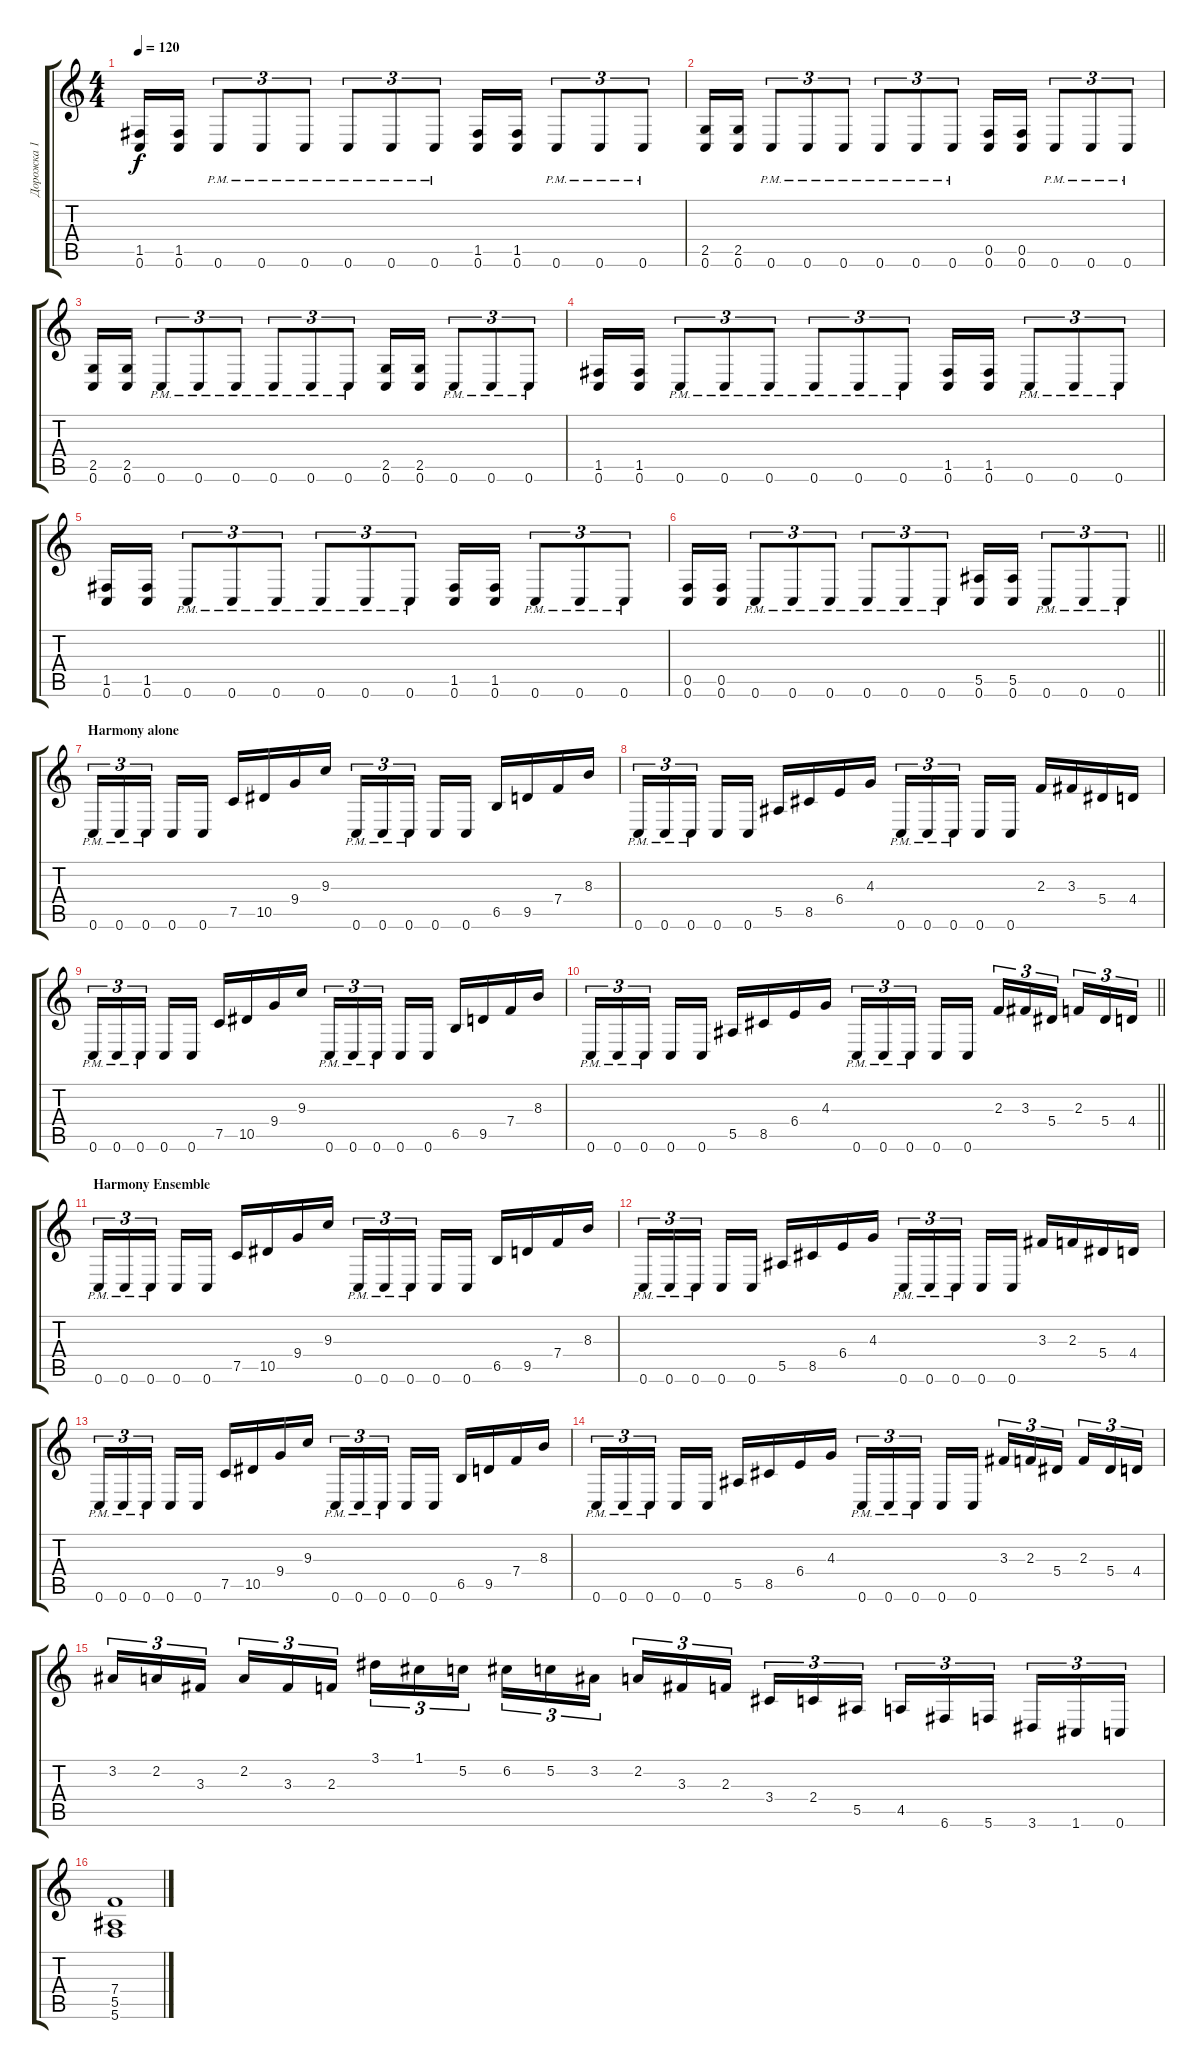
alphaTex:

\track ("Дорожка 1" "Дорожка 1") {instrument distortionguitar}
\staff {score tabs}
\tuning (C4 G3 Eb3 Bb2 F2 C2) {hide}
\ts (4 4)
\tempo 120
\clef g2
\ks c
(1.5 0.6).16{dy f} (1.5 0.6).16 0.6{pm}.8{tu (3 2)} 0.6{pm}.8{tu (3 2)} 0.6{pm}.8{tu (3 2)} 0.6{pm}.8{tu (3 2)} 0.6{pm}.8{tu (3 2)} 0.6{pm}.8{tu (3 2)} (1.5 0.6).16 (1.5 0.6).16 0.6{pm}.8{tu (3 2)} 0.6{pm}.8{tu (3 2)} 0.6{pm}.8{tu (3 2)} |
(2.5 0.6).16 (2.5 0.6).16 0.6{pm}.8{tu (3 2)} 0.6{pm}.8{tu (3 2)} 0.6{pm}.8{tu (3 2)} 0.6{pm}.8{tu (3 2)} 0.6{pm}.8{tu (3 2)} 0.6{pm}.8{tu (3 2)} (0.5 0.6).16 (0.5 0.6).16 0.6{pm}.8{tu (3 2)} 0.6{pm}.8{tu (3 2)} 0.6{pm}.8{tu (3 2)} |
(2.5 0.6).16 (2.5 0.6).16 0.6{pm}.8{tu (3 2)} 0.6{pm}.8{tu (3 2)} 0.6{pm}.8{tu (3 2)} 0.6{pm}.8{tu (3 2)} 0.6{pm}.8{tu (3 2)} 0.6{pm}.8{tu (3 2)} (2.5 0.6).16 (2.5 0.6).16 0.6{pm}.8{tu (3 2)} 0.6{pm}.8{tu (3 2)} 0.6{pm}.8{tu (3 2)} |
(1.5 0.6).16 (1.5 0.6).16 0.6{pm}.8{tu (3 2)} 0.6{pm}.8{tu (3 2)} 0.6{pm}.8{tu (3 2)} 0.6{pm}.8{tu (3 2)} 0.6{pm}.8{tu (3 2)} 0.6{pm}.8{tu (3 2)} (1.5 0.6).16 (1.5 0.6).16 0.6{pm}.8{tu (3 2)} 0.6{pm}.8{tu (3 2)} 0.6{pm}.8{tu (3 2)} |
(1.5 0.6).16 (1.5 0.6).16 0.6{pm}.8{tu (3 2)} 0.6{pm}.8{tu (3 2)} 0.6{pm}.8{tu (3 2)} 0.6{pm}.8{tu (3 2)} 0.6{pm}.8{tu (3 2)} 0.6{pm}.8{tu (3 2)} (1.5 0.6).16 (1.5 0.6).16 0.6{pm}.8{tu (3 2)} 0.6{pm}.8{tu (3 2)} 0.6{pm}.8{tu (3 2)} |
\barLineRight lightlight
(0.5 0.6).16 (0.5 0.6).16 0.6{pm}.8{tu (3 2)} 0.6{pm}.8{tu (3 2)} 0.6{pm}.8{tu (3 2)} 0.6{pm}.8{tu (3 2)} 0.6{pm}.8{tu (3 2)} 0.6{pm}.8{tu (3 2)} (5.5 0.6).16 (5.5 0.6).16 0.6{pm}.8{tu (3 2)} 0.6{pm}.8{tu (3 2)} 0.6{pm}.8{tu (3 2)} |
\section ("" "Harmony alone")
0.6{pm}.16{tu (3 2)} 0.6{pm}.16{tu (3 2)} 0.6{pm}.16{tu (3 2)} 0.6.16 0.6.16 7.5.16 10.5.16 9.4.16 9.3.16 0.6{pm}.16{tu (3 2)} 0.6{pm}.16{tu (3 2)} 0.6{pm}.16{tu (3 2)} 0.6.16 0.6.16 6.5.16 9.5.16 7.4.16 8.3.16 |
0.6{pm}.16{tu (3 2)} 0.6{pm}.16{tu (3 2)} 0.6{pm}.16{tu (3 2)} 0.6.16 0.6.16 5.5.16 8.5.16 6.4.16 4.3.16 0.6{pm}.16{tu (3 2)} 0.6{pm}.16{tu (3 2)} 0.6{pm}.16{tu (3 2)} 0.6.16 0.6.16 2.3.16 3.3.16 5.4.16 4.4.16 |
0.6{pm}.16{tu (3 2)} 0.6{pm}.16{tu (3 2)} 0.6{pm}.16{tu (3 2)} 0.6.16 0.6.16 7.5.16 10.5.16 9.4.16 9.3.16 0.6{pm}.16{tu (3 2)} 0.6{pm}.16{tu (3 2)} 0.6{pm}.16{tu (3 2)} 0.6.16 0.6.16 6.5.16 9.5.16 7.4.16 8.3.16 |
\barLineRight lightlight
0.6{pm}.16{tu (3 2)} 0.6{pm}.16{tu (3 2)} 0.6{pm}.16{tu (3 2)} 0.6.16 0.6.16 5.5.16 8.5.16 6.4.16 4.3.16 0.6{pm}.16{tu (3 2)} 0.6{pm}.16{tu (3 2)} 0.6{pm}.16{tu (3 2)} 0.6.16 0.6.16 2.3.16{tu (3 2)} 3.3.16{tu (3 2)} 5.4.16{tu (3 2)} 2.3.16{tu (3 2)} 5.4.16{tu (3 2)} 4.4.16{tu (3 2)} |
\section ("" "Harmony Ensemble")
0.6{pm}.16{tu (3 2)} 0.6{pm}.16{tu (3 2)} 0.6{pm}.16{tu (3 2)} 0.6.16 0.6.16 7.5.16 10.5.16 9.4.16 9.3.16 0.6{pm}.16{tu (3 2)} 0.6{pm}.16{tu (3 2)} 0.6{pm}.16{tu (3 2)} 0.6.16 0.6.16 6.5.16 9.5.16 7.4.16 8.3.16 |
0.6{pm}.16{tu (3 2)} 0.6{pm}.16{tu (3 2)} 0.6{pm}.16{tu (3 2)} 0.6.16 0.6.16 5.5.16 8.5.16 6.4.16 4.3.16 0.6{pm}.16{tu (3 2)} 0.6{pm}.16{tu (3 2)} 0.6{pm}.16{tu (3 2)} 0.6.16 0.6.16 3.3.16 2.3.16 5.4.16 4.4.16 |
0.6{pm}.16{tu (3 2)} 0.6{pm}.16{tu (3 2)} 0.6{pm}.16{tu (3 2)} 0.6.16 0.6.16 7.5.16 10.5.16 9.4.16 9.3.16 0.6{pm}.16{tu (3 2)} 0.6{pm}.16{tu (3 2)} 0.6{pm}.16{tu (3 2)} 0.6.16 0.6.16 6.5.16 9.5.16 7.4.16 8.3.16 |
0.6{pm}.16{tu (3 2)} 0.6{pm}.16{tu (3 2)} 0.6{pm}.16{tu (3 2)} 0.6.16 0.6.16 5.5.16 8.5.16 6.4.16 4.3.16 0.6{pm}.16{tu (3 2)} 0.6{pm}.16{tu (3 2)} 0.6{pm}.16{tu (3 2)} 0.6.16 0.6.16 3.3.16{tu (3 2)} 2.3.16{tu (3 2)} 5.4.16{tu (3 2)} 2.3.16{tu (3 2)} 5.4.16{tu (3 2)} 4.4.16{tu (3 2)} |
3.2.16{tu (3 2)} 2.2.16{tu (3 2)} 3.3.16{tu (3 2)} 2.2.16{tu (3 2)} 3.3.16{tu (3 2)} 2.3.16{tu (3 2)} 3.1.16{tu (3 2)} 1.1.16{tu (3 2)} 5.2.16{tu (3 2)} 6.2.16{tu (3 2)} 5.2.16{tu (3 2)} 3.2.16{tu (3 2)} 2.2.16{tu (3 2)} 3.3.16{tu (3 2)} 2.3.16{tu (3 2)} 3.4.16{tu (3 2)} 2.4.16{tu (3 2)} 5.5.16{tu (3 2)} 4.5.16{tu (3 2)} 6.6.16{tu (3 2)} 5.6.16{tu (3 2)} 3.6.16{tu (3 2)} 1.6.16{tu (3 2)} 0.6.16{tu (3 2)} |
(7.4 5.5 5.6).1
